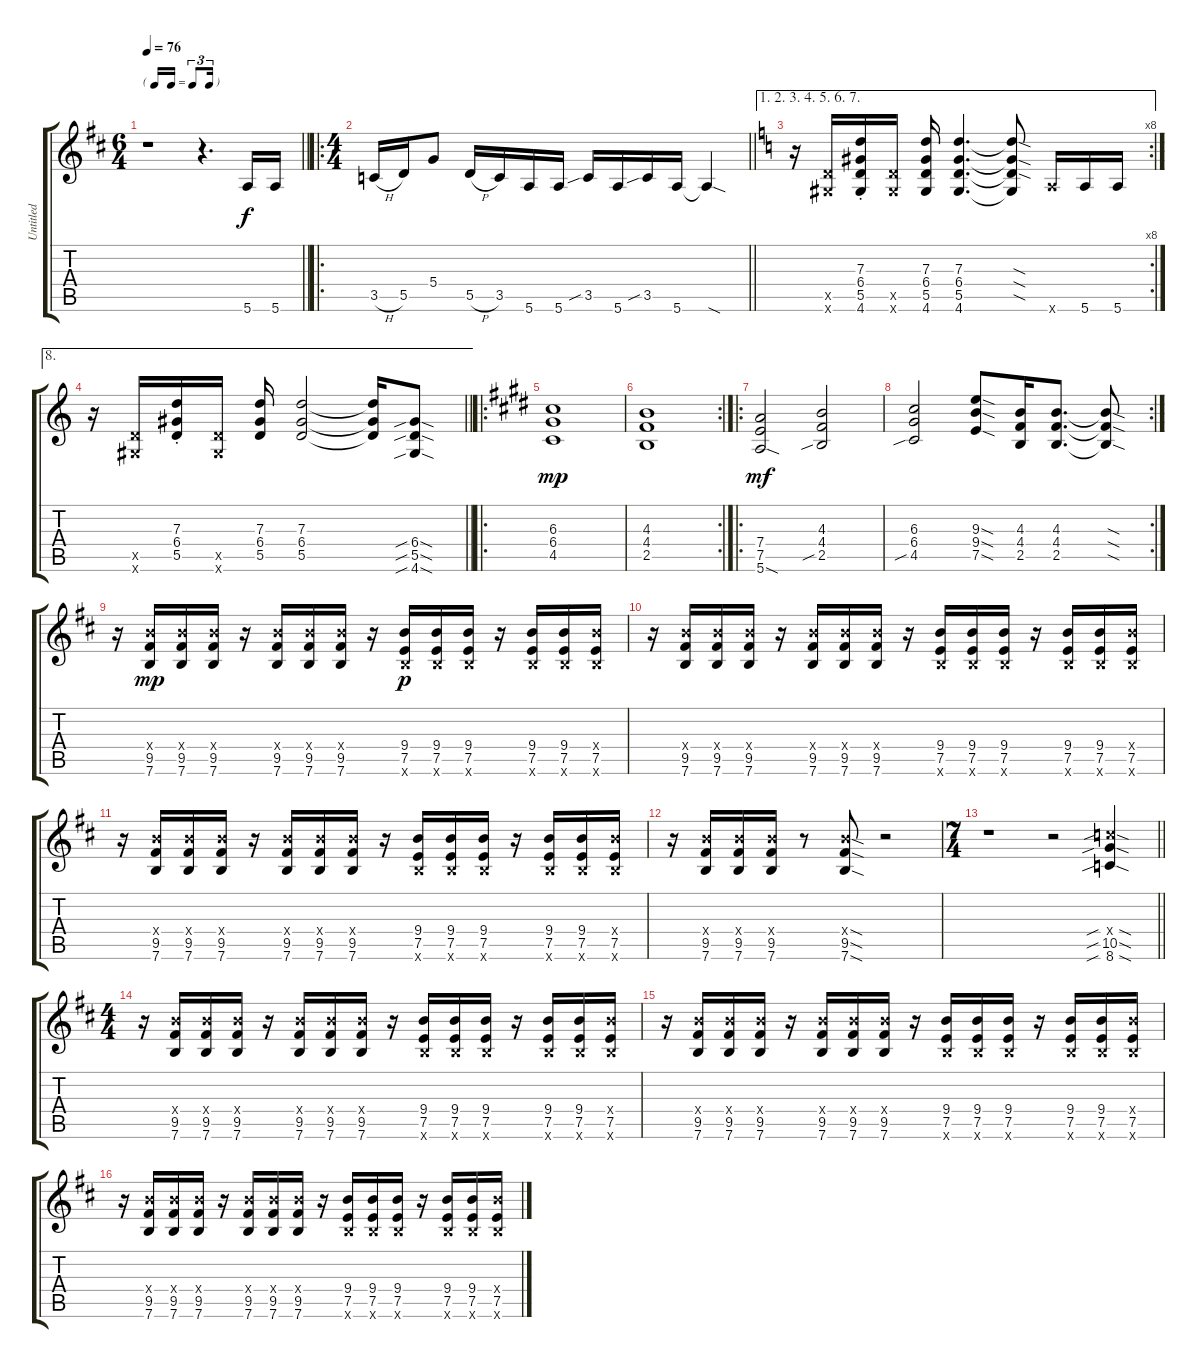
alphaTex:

\track ("Untitled" "Untitled") {instrument distortionguitar}
\staff {score tabs}
\tuning (E4 B3 G3 D3 A2 E2) {hide}
\ts (6 4)
\tf triplet16th
\tempo 76
\clef g2
\barLineRight lightlight
\ks d
r.1{dy p} r.4{d} 5.6.16{dy f} 5.6.16 |
\ro
\ts (4 4)
\barLineRight lightlight
3.5{h}.16 5.5.16 5.4.8 5.5{h}.16 3.5.16 5.6.16 5.6.16 3.5{sib}.16 5.6.16 3.5{sib}.16 5.6.16 5.6{sod t}.4 |
\ae (1 2 3 4 5 6 7)
\rc 8
\ks c
r.16 (5.5{x} 4.6{x}).16 (7.3{st} 6.4{st} 5.5{st} 4.6{st}).16 (5.5{x} 4.6{x}).16 (7.3 6.4 5.5 4.6).16 (7.3 6.4 5.5 4.6).4{d} (7.3{sod t} 6.4{sod t} 5.5{sod t} 4.6{t}).8 5.6{x}.16 5.6.16 5.6.16 |
\ae 8
\barLineRight lightlight
r.16 (5.5{x} 4.6{x}).16 (7.3{st} 6.4{st} 5.5{st}).16 (5.5{x} 4.6{x}).16 (7.3 6.4 5.5).16 (7.3 6.4 5.5).2 (7.3{t} 6.4{t} 5.5{t}).16 (6.4{sib sod} 5.5{sib sod} 4.6{sib sod}).8 |
\ro
\ks e
(6.3 6.4 4.5).1{dy mp} |
\rc 2
\ks c#minor
(4.3 4.4 2.5).1 |
\ro
\ks e
(7.4 7.5 5.6{sod}).2{dy mf} (4.3 4.4 2.5{sib}).2 |
\rc 2
\ks c#minor
(6.3 6.4 4.5{sib}).2 (9.3{sod} 9.4{sod} 7.5{sod}).8 (4.3 4.4 2.5).16 (4.3 4.4 2.5).8{d} (4.3{sod t} 4.4{sod t} 2.5{sod t}).8 |
\ks d
r.16 (9.4{x} 9.5 7.6).16{dy mp} (9.4{x} 9.5 7.6).16 (9.4{x} 9.5 7.6).16 r.16 (9.4{x} 9.5 7.6).16 (9.4{x} 9.5 7.6).16 (9.4{x} 9.5 7.6).16 r.16 (9.4 7.5 7.6{x}).16{dy p} (9.4 7.5 7.6{x}).16 (9.4 7.5 7.6{x}).16 r.16 (9.4 7.5 7.6{x}).16 (9.4 7.5 7.6{x}).16 (9.4{x} 7.5 7.6{x}).16 |
r.16 (9.4{x} 9.5 7.6).16 (9.4{x} 9.5 7.6).16 (9.4{x} 9.5 7.6).16 r.16 (9.4{x} 9.5 7.6).16 (9.4{x} 9.5 7.6).16 (9.4{x} 9.5 7.6).16 r.16 (9.4 7.5 7.6{x}).16 (9.4 7.5 7.6{x}).16 (9.4 7.5 7.6{x}).16 r.16 (9.4 7.5 7.6{x}).16 (9.4 7.5 7.6{x}).16 (9.4{x} 7.5 7.6{x}).16 |
r.16 (9.4{x} 9.5 7.6).16 (9.4{x} 9.5 7.6).16 (9.4{x} 9.5 7.6).16 r.16 (9.4{x} 9.5 7.6).16 (9.4{x} 9.5 7.6).16 (9.4{x} 9.5 7.6).16 r.16 (9.4 7.5 7.6{x}).16 (9.4 7.5 7.6{x}).16 (9.4 7.5 7.6{x}).16 r.16 (9.4 7.5 7.6{x}).16 (9.4 7.5 7.6{x}).16 (9.4{x} 7.5 7.6{x}).16 |
r.16 (9.4{x} 9.5 7.6).16 (9.4{x} 9.5 7.6).16 (9.4{x} 9.5 7.6).16 r.8 (9.4{sod x} 9.5{sod} 7.6{sod}).8 r.2 |
\ts (7 4)
\barLineRight lightlight
r.1 r.2 (10.4{sib sod x} 10.5{sib sod} 8.6{sib sod}).4 |
\ts (4 4)
r.16 (9.4{x} 9.5 7.6).16 (9.4{x} 9.5 7.6).16 (9.4{x} 9.5 7.6).16 r.16 (9.4{x} 9.5 7.6).16 (9.4{x} 9.5 7.6).16 (9.4{x} 9.5 7.6).16 r.16 (9.4 7.5 7.6{x}).16 (9.4 7.5 7.6{x}).16 (9.4 7.5 7.6{x}).16 r.16 (9.4 7.5 7.6{x}).16 (9.4 7.5 7.6{x}).16 (9.4{x} 7.5 7.6{x}).16 |
r.16 (9.4{x} 9.5 7.6).16 (9.4{x} 9.5 7.6).16 (9.4{x} 9.5 7.6).16 r.16 (9.4{x} 9.5 7.6).16 (9.4{x} 9.5 7.6).16 (9.4{x} 9.5 7.6).16 r.16 (9.4 7.5 7.6{x}).16 (9.4 7.5 7.6{x}).16 (9.4 7.5 7.6{x}).16 r.16 (9.4 7.5 7.6{x}).16 (9.4 7.5 7.6{x}).16 (9.4{x} 7.5 7.6{x}).16 |
r.16 (9.4{x} 9.5 7.6).16 (9.4{x} 9.5 7.6).16 (9.4{x} 9.5 7.6).16 r.16 (9.4{x} 9.5 7.6).16 (9.4{x} 9.5 7.6).16 (9.4{x} 9.5 7.6).16 r.16 (9.4 7.5 7.6{x}).16 (9.4 7.5 7.6{x}).16 (9.4 7.5 7.6{x}).16 r.16 (9.4 7.5 7.6{x}).16 (9.4 7.5 7.6{x}).16 (9.4{x} 7.5 7.6{x}).16
